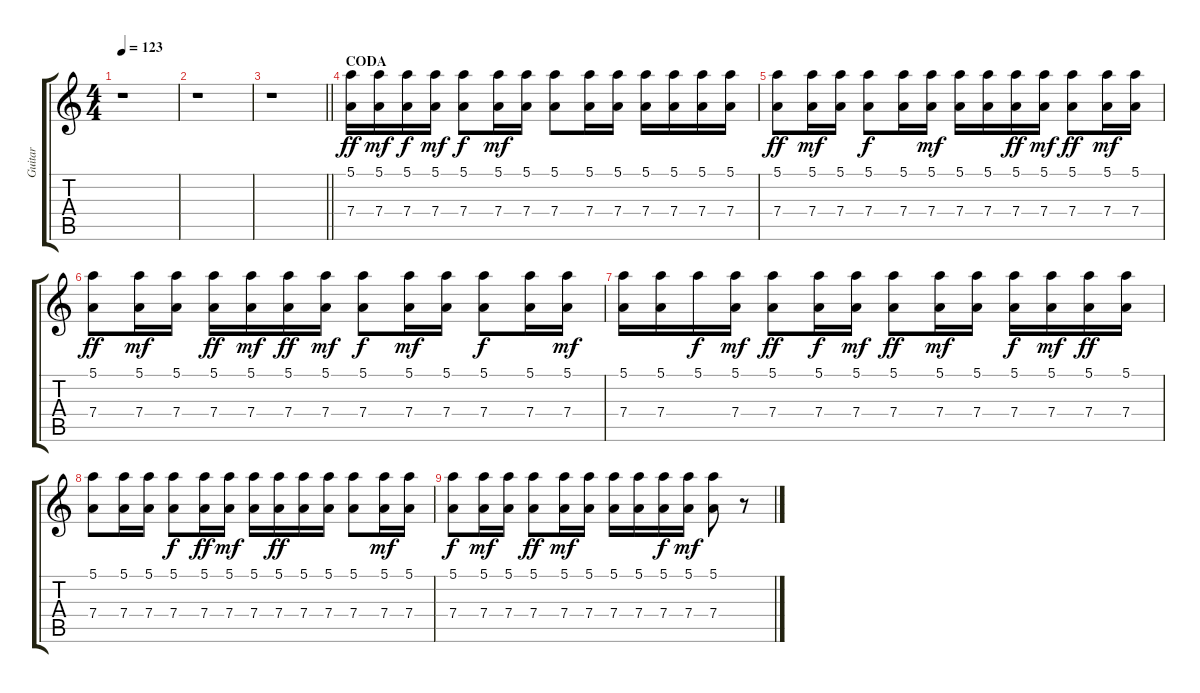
\track ("Guitar" "Guitar") {instrument electricguitarjazz}
\staff {score tabs}
\tuning (E4 B3 G3 D3 A2 E2) {hide}
\ts (4 4)
\tempo 123
\clef g2
\ks c
r.1{dy ff} |
r.1 |
\barLineRight lightlight
r.1 |
\section ("" "CODA")
(5.1 7.4).16 (5.1 7.4).16{dy mf} (5.1 7.4).16{dy f} (5.1 7.4).16{dy mf} (5.1 7.4).8{dy f} (5.1 7.4).16{dy mf} (5.1 7.4).16 (5.1 7.4).8 (5.1 7.4).16 (5.1 7.4).16 (5.1 7.4).16 (5.1 7.4).16 (5.1 7.4).16 (5.1 7.4).16 |
(5.1 7.4).8{dy ff} (5.1 7.4).16{dy mf} (5.1 7.4).16 (5.1 7.4).8{dy f} (5.1 7.4).16 (5.1 7.4).16{dy mf} (5.1 7.4).16 (5.1 7.4).16 (5.1 7.4).16{dy ff} (5.1 7.4).16{dy mf} (5.1 7.4).8{dy ff} (5.1 7.4).16{dy mf} (5.1 7.4).16 |
(5.1 7.4).8{dy ff} (5.1 7.4).16{dy mf} (5.1 7.4).16 (5.1 7.4).16{dy ff} (5.1 7.4).16{dy mf} (5.1 7.4).16{dy ff} (5.1 7.4).16{dy mf} (5.1 7.4).8{dy f} (5.1 7.4).16{dy mf} (5.1 7.4).16 (5.1 7.4).8{dy f} (5.1 7.4).16 (5.1 7.4).16{dy mf} |
(5.1 7.4).16 (5.1 7.4).16 5.1.16{dy f} (5.1 7.4).16{dy mf} (5.1 7.4).8{dy ff} (5.1 7.4).16{dy f} (5.1 7.4).16{dy mf} (5.1 7.4).8{dy ff} (5.1 7.4).16{dy mf} (5.1 7.4).16 (5.1 7.4).16{dy f} (5.1 7.4).16{dy mf} (5.1 7.4).16{dy ff} (5.1 7.4).16 |
(5.1 7.4).8 (5.1 7.4).16 (5.1 7.4).16 (5.1 7.4).8{dy f} (5.1 7.4).16{dy ff} (5.1 7.4).16{dy mf} (5.1 7.4).16 (5.1 7.4).16{dy ff} (5.1 7.4).16 (5.1 7.4).16 (5.1 7.4).8 (5.1 7.4).16{dy mf} (5.1 7.4).16 |
(5.1 7.4).8{dy f} (5.1 7.4).16{dy mf} (5.1 7.4).16 (5.1 7.4).8{dy ff} (5.1 7.4).16{dy mf} (5.1 7.4).16 (5.1 7.4).16 (5.1 7.4).16 (5.1 7.4).16{dy f} (5.1 7.4).16{dy mf} (5.1 7.4).8 r.8
